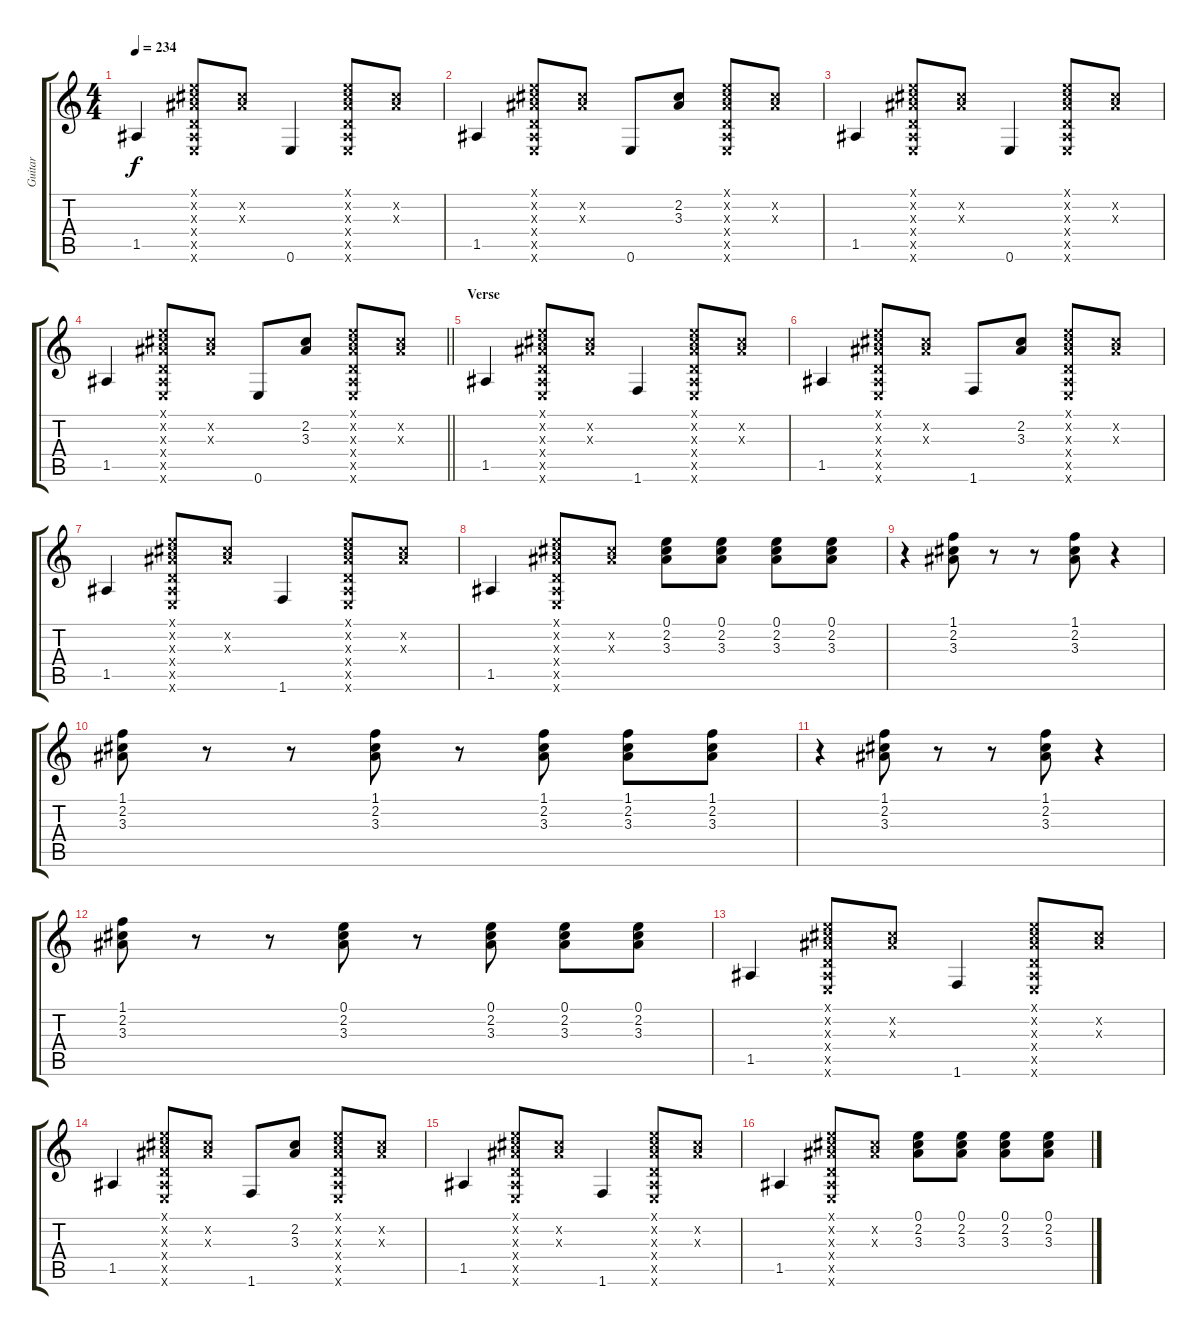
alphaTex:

\track ("Guitar" "Guitar") {instrument acousticguitarnylon}
\staff {score tabs}
\tuning (E4 B3 G3 D3 A2 E2) {hide}
\ts (4 4)
\tempo 234
\clef g2
\ks c
1.5.4{dy f} (0.1{x} 2.2{x} 3.3{x} 0.4{x} 1.5{x} 0.6{x}).8 (2.2{x} 3.3{x}).8 0.6.4 (0.1{x} 2.2{x} 3.3{x} 0.4{x} 1.5{x} 0.6{x}).8 (2.2{x} 3.3{x}).8 |
1.5.4 (0.1{x} 2.2{x} 3.3{x} 0.4{x} 1.5{x} 0.6{x}).8 (2.2{x} 3.3{x}).8 0.6.8 (2.2 3.3).8 (0.1{x} 2.2{x} 3.3{x} 0.4{x} 1.5{x} 0.6{x}).8 (2.2{x} 3.3{x}).8 |
1.5.4 (0.1{x} 2.2{x} 3.3{x} 0.4{x} 1.5{x} 0.6{x}).8 (2.2{x} 3.3{x}).8 0.6.4 (0.1{x} 2.2{x} 3.3{x} 0.4{x} 1.5{x} 0.6{x}).8 (2.2{x} 3.3{x}).8 |
\barLineRight lightlight
1.5.4 (0.1{x} 2.2{x} 3.3{x} 0.4{x} 1.5{x} 0.6{x}).8 (2.2{x} 3.3{x}).8 0.6.8 (2.2 3.3).8 (0.1{x} 2.2{x} 3.3{x} 0.4{x} 1.5{x} 0.6{x}).8 (2.2{x} 3.3{x}).8 |
\section ("" "Verse")
1.5.4 (0.1{x} 2.2{x} 3.3{x} 0.4{x} 1.5{x} 0.6{x}).8 (2.2{x} 3.3{x}).8 1.6.4 (0.1{x} 2.2{x} 3.3{x} 0.4{x} 1.5{x} 0.6{x}).8 (2.2{x} 3.3{x}).8 |
1.5.4 (0.1{x} 2.2{x} 3.3{x} 0.4{x} 1.5{x} 0.6{x}).8 (2.2{x} 3.3{x}).8 1.6.8 (2.2 3.3).8 (0.1{x} 2.2{x} 3.3{x} 0.4{x} 1.5{x} 0.6{x}).8 (2.2{x} 3.3{x}).8 |
1.5.4 (0.1{x} 2.2{x} 3.3{x} 0.4{x} 1.5{x} 0.6{x}).8 (2.2{x} 3.3{x}).8 1.6.4 (0.1{x} 2.2{x} 3.3{x} 0.4{x} 1.5{x} 0.6{x}).8 (2.2{x} 3.3{x}).8 |
1.5.4 (0.1{x} 2.2{x} 3.3{x} 0.4{x} 1.5{x} 0.6{x}).8 (2.2{x} 3.3{x}).8 (0.1 2.2 3.3).8 (0.1 2.2 3.3).8 (0.1 2.2 3.3).8 (0.1 2.2 3.3).8 |
r.4 (1.1 2.2 3.3).8 r.8 r.8 (1.1 2.2 3.3).8 r.4 |
(1.1 2.2 3.3).8 r.8 r.8 (1.1 2.2 3.3).8 r.8 (1.1 2.2 3.3).8 (1.1 2.2 3.3).8 (1.1 2.2 3.3).8 |
r.4 (1.1 2.2 3.3).8 r.8 r.8 (1.1 2.2 3.3).8 r.4 |
(1.1 2.2 3.3).8 r.8 r.8 (0.1 2.2 3.3).8 r.8 (0.1 2.2 3.3).8 (0.1 2.2 3.3).8 (0.1 2.2 3.3).8 |
1.5.4 (0.1{x} 2.2{x} 3.3{x} 0.4{x} 1.5{x} 0.6{x}).8 (2.2{x} 3.3{x}).8 1.6.4 (0.1{x} 2.2{x} 3.3{x} 0.4{x} 1.5{x} 0.6{x}).8 (2.2{x} 3.3{x}).8 |
1.5.4 (0.1{x} 2.2{x} 3.3{x} 0.4{x} 1.5{x} 0.6{x}).8 (2.2{x} 3.3{x}).8 1.6.8 (2.2 3.3).8 (0.1{x} 2.2{x} 3.3{x} 0.4{x} 1.5{x} 0.6{x}).8 (2.2{x} 3.3{x}).8 |
1.5.4 (0.1{x} 2.2{x} 3.3{x} 0.4{x} 1.5{x} 0.6{x}).8 (2.2{x} 3.3{x}).8 1.6.4 (0.1{x} 2.2{x} 3.3{x} 0.4{x} 1.5{x} 0.6{x}).8 (2.2{x} 3.3{x}).8 |
1.5.4 (0.1{x} 2.2{x} 3.3{x} 0.4{x} 1.5{x} 0.6{x}).8 (2.2{x} 3.3{x}).8 (0.1 2.2 3.3).8 (0.1 2.2 3.3).8 (0.1 2.2 3.3).8 (0.1 2.2 3.3).8
